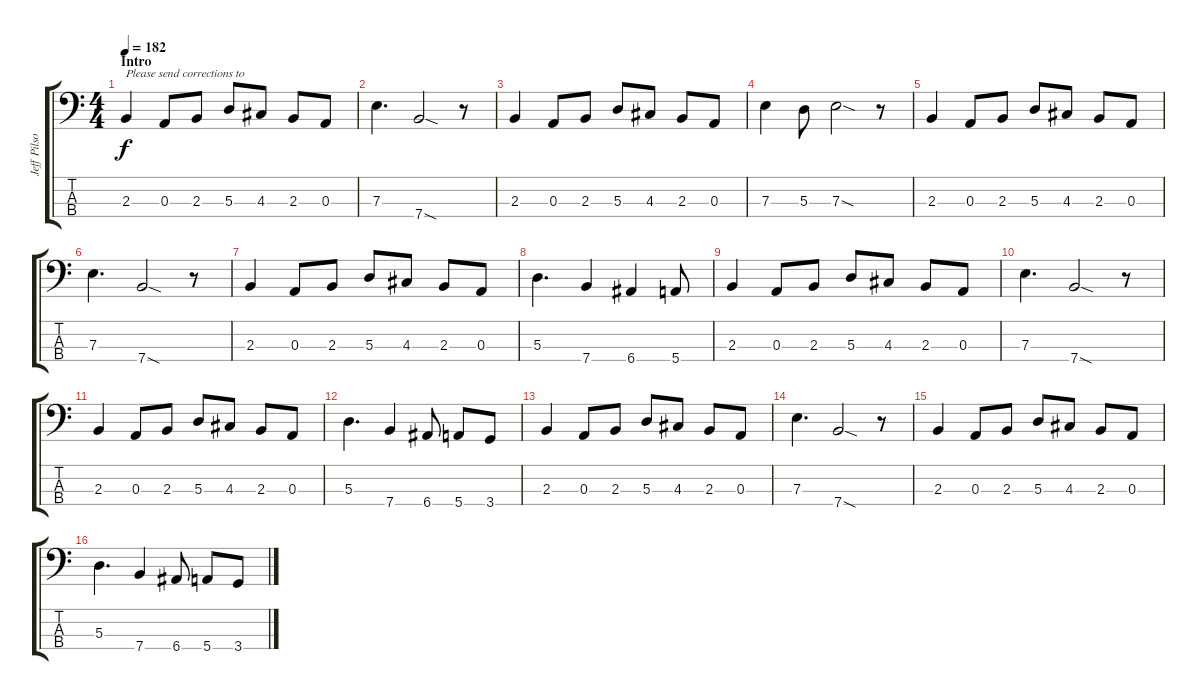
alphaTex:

\track ("Jeff Pilson" "Jeff Pilso") {instrument electricbassfinger}
\staff {score tabs}
\tuning (G2 D2 A1 E1) {hide}
\ts (4 4)
\section ("" "Intro")
\tempo 182
\clef f4
\ks c
2.3.4{txt "Please send corrections to" dy f instrument electricbassfinger} 0.3.8 2.3.8 5.3.8 4.3.8 2.3.8 0.3.8 |
7.3.4{d} 7.4{sod}.2 r.8 |
2.3.4 0.3.8 2.3.8 5.3.8 4.3.8 2.3.8 0.3.8 |
7.3.4 5.3.8 7.3{sod}.2 r.8 |
2.3.4 0.3.8 2.3.8 5.3.8 4.3.8 2.3.8 0.3.8 |
7.3.4{d} 7.4{sod}.2 r.8 |
2.3.4 0.3.8 2.3.8 5.3.8 4.3.8 2.3.8 0.3.8 |
5.3.4{d} 7.4.4 6.4.4 5.4.8 |
2.3.4 0.3.8 2.3.8 5.3.8 4.3.8 2.3.8 0.3.8 |
7.3.4{d} 7.4{sod}.2 r.8 |
2.3.4 0.3.8 2.3.8 5.3.8 4.3.8 2.3.8 0.3.8 |
5.3.4{d} 7.4.4 6.4.8 5.4.8 3.4.8 |
2.3.4 0.3.8 2.3.8 5.3.8 4.3.8 2.3.8 0.3.8 |
7.3.4{d} 7.4{sod}.2 r.8 |
2.3.4 0.3.8 2.3.8 5.3.8 4.3.8 2.3.8 0.3.8 |
5.3.4{d} 7.4.4 6.4.8 5.4.8 3.4.8
